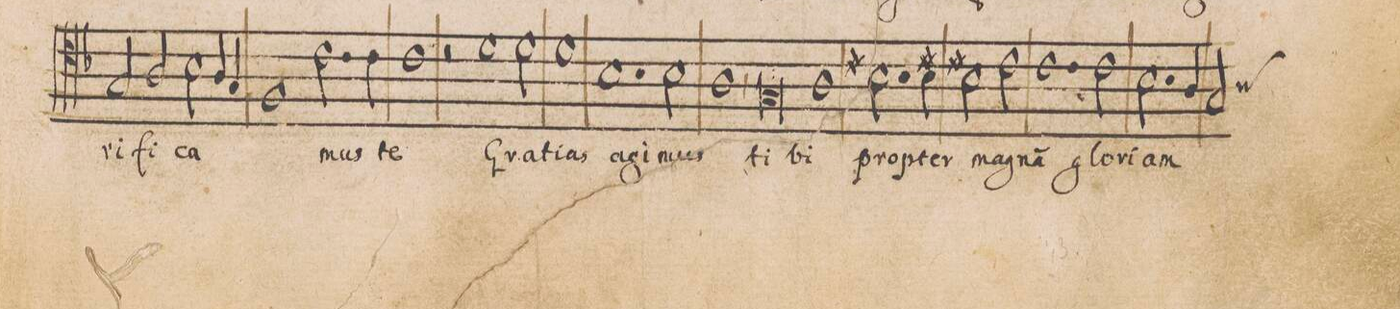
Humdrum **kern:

**kern	**text
*I"TENOR	*
*clefC4	*
*k[b-]	*
*met(C|)	*
*M2/1	*
2G/	-ri-
2A/	-fi-
2B-\	-ca-
4A/	.
4G/	.
=20-	=20-
1F	.
2.c\	.
4c\	-mus
=21-	=21-
1c	te
2r	.
1d\	Gra-
=22-	=22-
2d\	-ti-
1d	-as
=23-	=23-
1.B-	a-
2B-\	-gi-
=24-	=24-
1A,	-mus
0G	ti-
=25-	=25-
1A	-bi
=26-	=26-
2.Bn\	prop-
4Bn\	-ter
2Bn\	mag-
2c\	-na(m)
=27-	=27-
1.c	glo-
2c\	-ri-
=28-	=28-
2.B-\	-am
4A/	.
*custos:A	*
2G/	.
*-	*-
